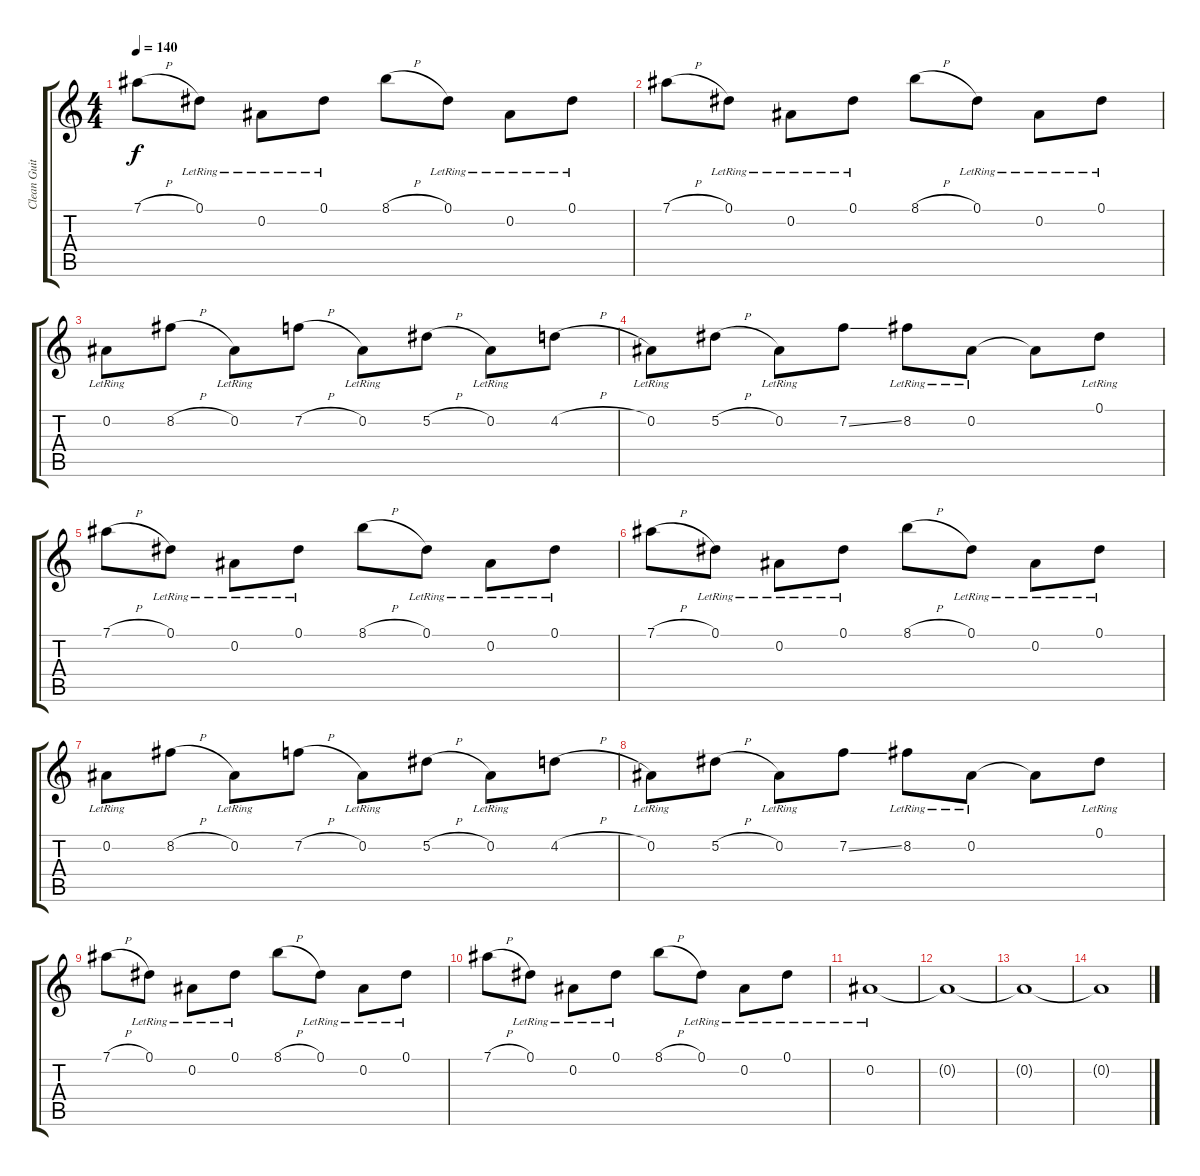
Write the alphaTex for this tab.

\track ("Clean Guitar" "Clean Guit") {instrument electricguitarjazz}
\staff {score tabs}
\tuning (Eb4 Bb3 Gb3 Db3 Ab2 Eb2) {hide}
\ts (4 4)
\tempo 140
\clef g2
\ks c
7.1{h}.8{dy f} 0.1{lr}.8 0.2{lr}.8 0.1{lr}.8 8.1{h}.8 0.1{lr}.8 0.2{lr}.8 0.1{lr}.8 |
7.1{h}.8 0.1{lr}.8 0.2{lr}.8 0.1{lr}.8 8.1{h}.8 0.1{lr}.8 0.2{lr}.8 0.1{lr}.8 |
0.2{lr}.8 8.2{h}.8 0.2{lr}.8 7.2{h}.8 0.2{lr}.8 5.2{h}.8 0.2{lr}.8 4.2{h}.8 |
0.2{lr}.8 5.2{h}.8 0.2{lr}.8 7.2{ss}.8 8.2{lr}.8 0.2{lr}.8 0.2{t}.8 0.1{lr}.8 |
7.1{h}.8 0.1{lr}.8 0.2{lr}.8 0.1{lr}.8 8.1{h}.8 0.1{lr}.8 0.2{lr}.8 0.1{lr}.8 |
7.1{h}.8 0.1{lr}.8 0.2{lr}.8 0.1{lr}.8 8.1{h}.8 0.1{lr}.8 0.2{lr}.8 0.1{lr}.8 |
0.2{lr}.8 8.2{h}.8 0.2{lr}.8 7.2{h}.8 0.2{lr}.8 5.2{h}.8 0.2{lr}.8 4.2{h}.8 |
0.2{lr}.8 5.2{h}.8 0.2{lr}.8 7.2{ss}.8 8.2{lr}.8 0.2{lr}.8 0.2{t}.8 0.1{lr}.8 |
7.1{h}.8 0.1{lr}.8 0.2{lr}.8 0.1{lr}.8 8.1{h}.8 0.1{lr}.8 0.2{lr}.8 0.1{lr}.8 |
7.1{h}.8 0.1{lr}.8 0.2{lr}.8 0.1{lr}.8 8.1{h}.8 0.1{lr}.8 0.2{lr}.8 0.1{lr}.8 |
0.2{lr}.1 |
0.2{t}.1 |
0.2{t}.1 |
0.2{t}.1
